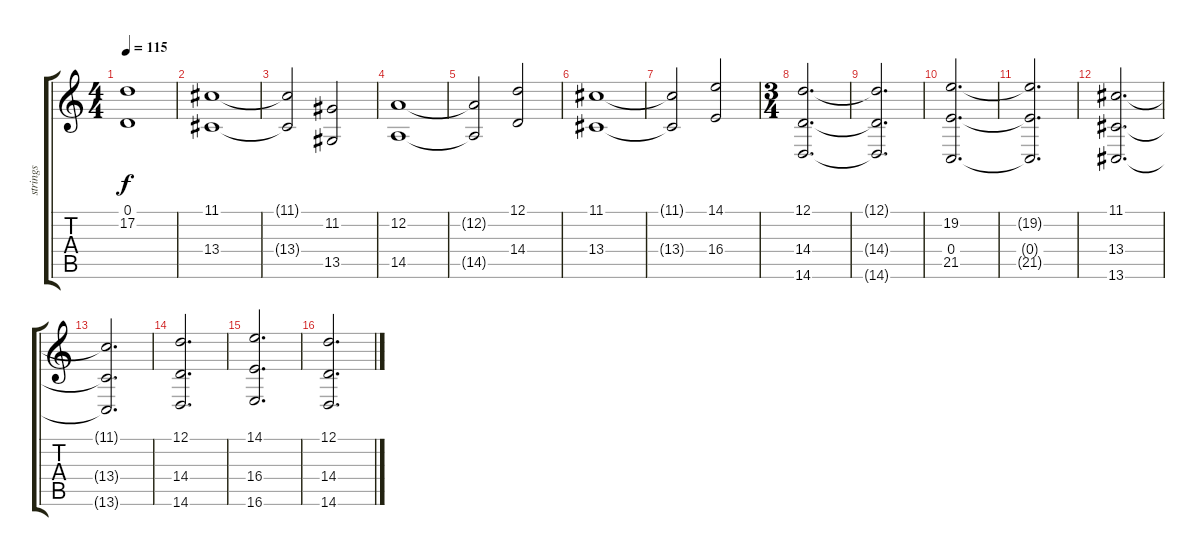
\track ("strings" "strings") {instrument stringensemble1}
\staff {score tabs}
\tuning (D4 A3 F3 C3 G2 C2) {hide}
\ts (4 4)
\tempo 115
\clef g2
\ks c
(0.1{t} 17.2{t}).1{dy f} |
(11.1 13.4).1 |
(11.1{t} 13.4{t}).2 (11.2 13.5).2 |
(12.2 14.5).1 |
(12.2{t} 14.5{t}).2 (12.1 14.4).2 |
(11.1 13.4).1 |
(11.1{t} 13.4{t}).2 (14.1 16.4).2 |
\ts (3 4)
(12.1 14.4 14.6).2{d} |
(12.1{t} 14.4{t} 14.6{t}).2{d} |
(19.2 0.4 21.5).2{d} |
(19.2{t} 0.4{t} 21.5{t}).2{d} |
(11.1 13.4 13.6).2{d} |
(11.1{t} 13.4{t} 13.6{t}).2{d} |
(12.1 14.4 14.6).2{d} |
(14.1 16.4 16.6).2{d} |
(12.1 14.4 14.6).2{d}
